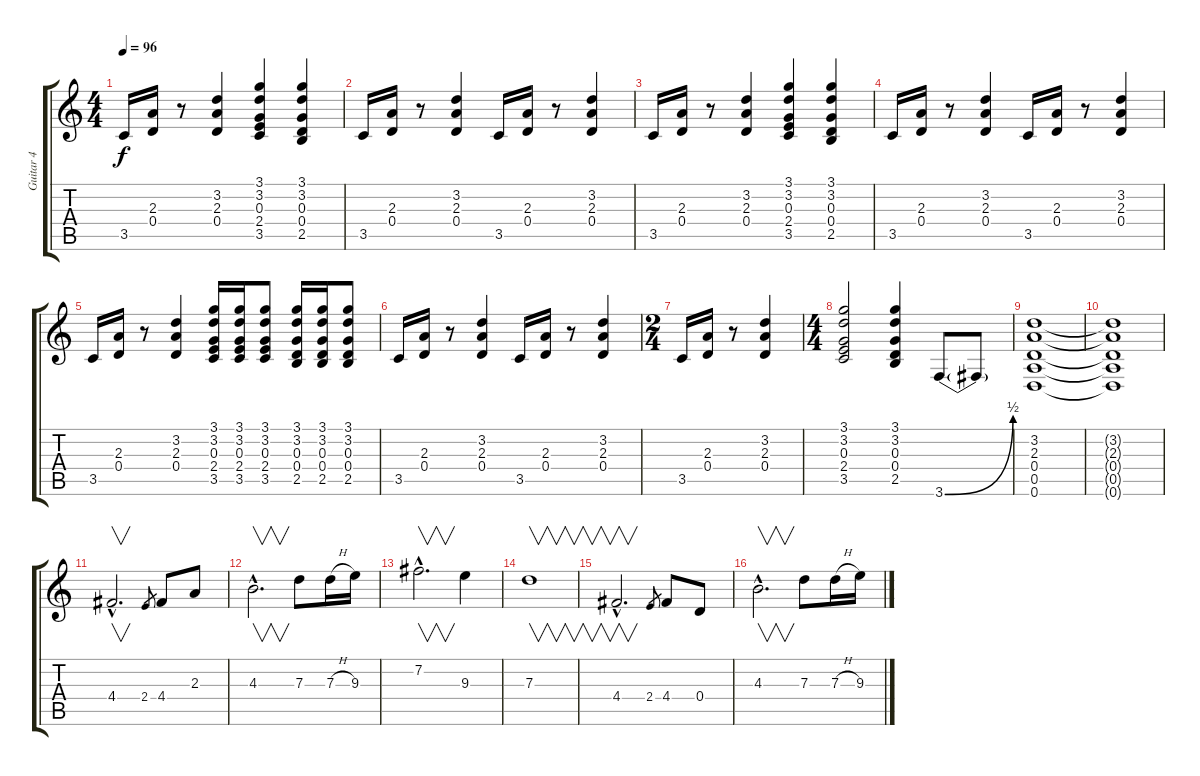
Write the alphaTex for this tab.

\track ("Guitar 4" "Guitar 4") {instrument overdrivenguitar}
\staff {score tabs}
\tuning (E4 B3 G3 D3 A2 D2) {hide}
\ts (4 4)
\tempo 96
\clef g2
\ks c
3.5.16{dy f instrument electricguitarmuted} (2.3 0.4).16{instrument overdrivenguitar} r.8 (3.2 2.3 0.4).4 (3.1 3.2 0.3 2.4 3.5).4 (3.1 3.2 0.3 0.4 2.5).4 |
3.5.16{instrument electricguitarmuted} (2.3 0.4).16{instrument overdrivenguitar} r.8 (3.2 2.3 0.4).4 3.5.16{instrument electricguitarmuted} (2.3 0.4).16{instrument overdrivenguitar} r.8 (3.2 2.3 0.4).4 |
3.5.16{instrument electricguitarmuted} (2.3 0.4).16{instrument overdrivenguitar} r.8 (3.2 2.3 0.4).4 (3.1 3.2 0.3 2.4 3.5).4 (3.1 3.2 0.3 0.4 2.5).4 |
3.5.16{instrument electricguitarmuted} (2.3 0.4).16{instrument overdrivenguitar} r.8 (3.2 2.3 0.4).4 3.5.16{instrument electricguitarmuted} (2.3 0.4).16{instrument overdrivenguitar} r.8 (3.2 2.3 0.4).4 |
3.5.16{instrument electricguitarmuted} (2.3 0.4).16{instrument overdrivenguitar} r.8 (3.2 2.3 0.4).4 (3.1 3.2 0.3 2.4 3.5).16 (3.1 3.2 0.3 2.4 3.5).16 (3.1 3.2 0.3 2.4 3.5).8 (3.1 3.2 0.3 0.4 2.5).16 (3.1 3.2 0.3 0.4 2.5).16 (3.1 3.2 0.3 0.4 2.5).8 |
3.5.16{instrument electricguitarmuted} (2.3 0.4).16{instrument overdrivenguitar} r.8 (3.2 2.3 0.4).4 3.5.16{instrument electricguitarmuted} (2.3 0.4).16{instrument overdrivenguitar} r.8 (3.2 2.3 0.4).4 |
\ts (2 4)
3.5.16{instrument electricguitarmuted} (2.3 0.4).16{instrument overdrivenguitar} r.8 (3.2 2.3 0.4).4 |
\ts (4 4)
(3.1 3.2 0.3 2.4 3.5).2 (3.1 3.2 0.3 0.4 2.5).4 3.6{be (bend 0 0 60 2)}.8 3.6{t}.8 |
(3.2 2.3 0.4 0.5 0.6).1 |
(3.2{t} 2.3{t} 0.4{t} 0.5{t} 0.6{t}).1 |
4.4{hac}.2{v d} 2.4.8{gr} 4.4.8 2.3.8 |
4.3{hac}.2{v d} 7.3.8 7.3{h}.16 9.3.16 |
7.2{hac}.2{v d} 9.3.4 |
7.3.1{v} |
4.4{hac}.2{v d} 2.4.8{gr} 4.4.8 0.4.8 |
4.3{hac}.2{v d} 7.3.8 7.3{h}.16 9.3.16
